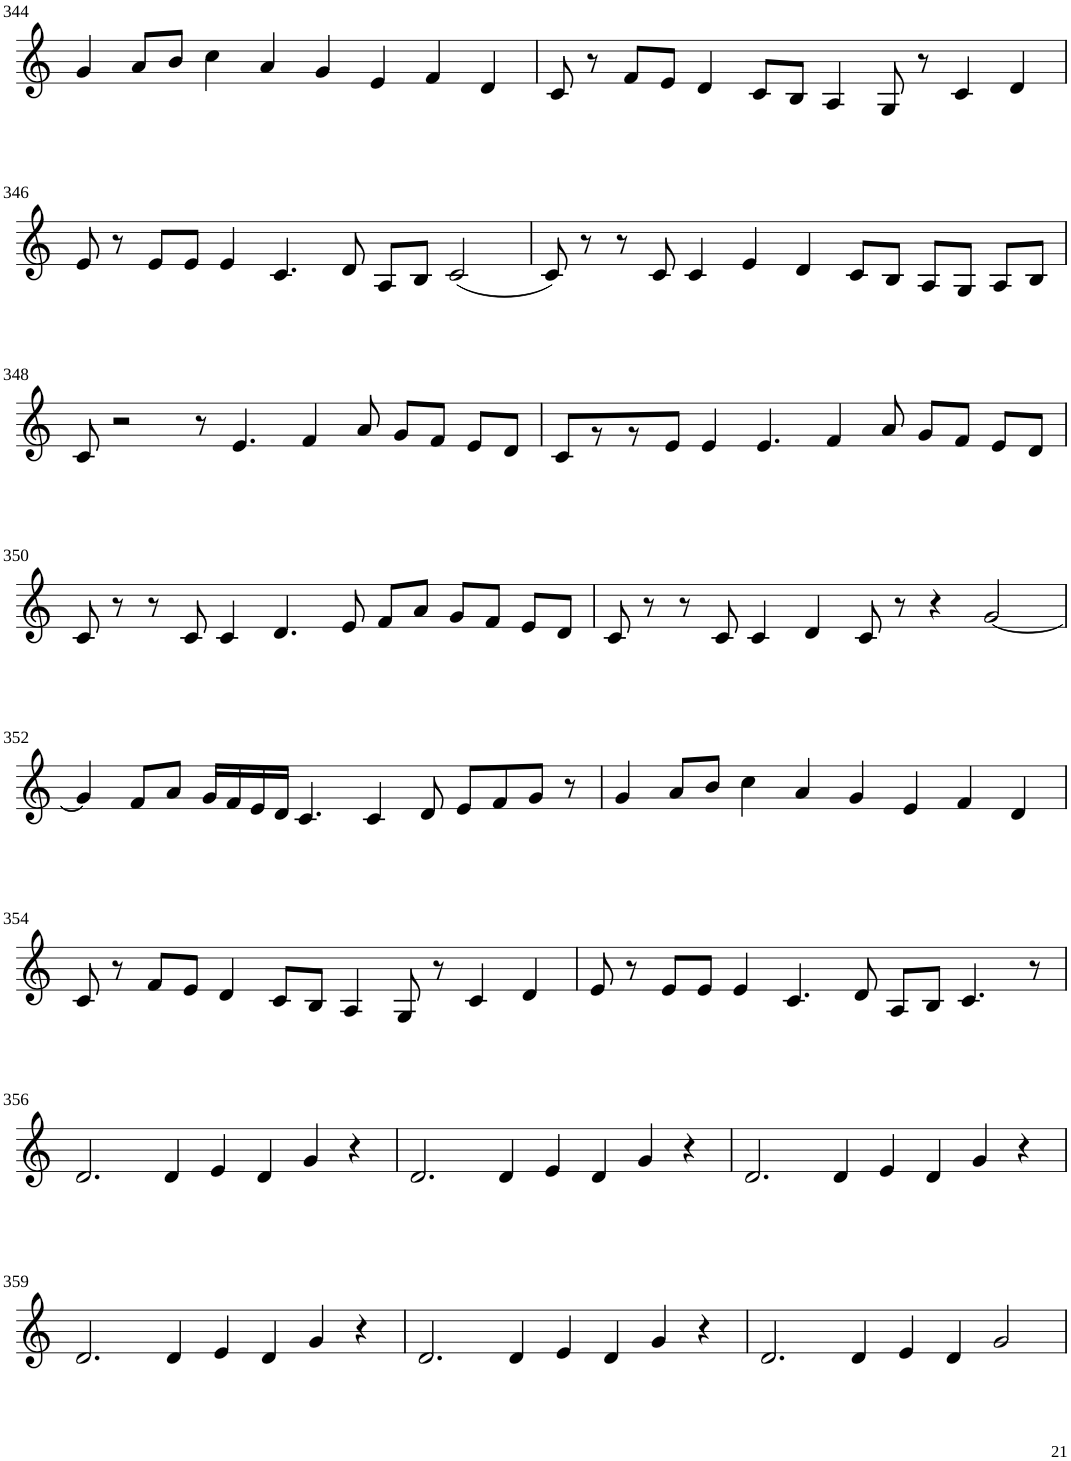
**kern
*part1
*staff1
*I"Violin
!!LO:PB:g=z
*clefG2
*k[]
*M8/4
=344
4g/
8a/L
8b/J
4cc\
4a/
4g/
4e/
4f/
4d/
=345
8c/
8r
8f/L
8e/J
4d/
8c/L
8B/J
4A/
8G/
8r
4c/
4d/
!!LO:LB:g=z
=346
8e/
8r
8e/L
8e/J
4e/
4.c/
8d/
8A/L
8B/J
(2c/
=347
8c/)
8r
8r
8c/
4c/
4e/
4d/
8c/L
8B/J
8A/L
8G/J
8A/L
8B/J
!!LO:LB:g=z
=348
8c/
2r
8r
4.e/
4f/
8a/
8g/L
8f/J
8e/L
8d/J
=349
8c/L
8r
8r
8e/J
4e/
4.e/
4f/
8a/
8g/L
8f/J
8e/L
8d/J
!!LO:LB:g=z
=350
8c/
8r
8r
8c/
4c/
4.d/
8e/
8f/L
8a/J
8g/L
8f/J
8e/L
8d/J
=351
8c/
8r
8r
8c/
4c/
4d/
8c/
8r
4r
[2g/
!!LO:LB:g=z
=352
4g/]
8f/L
8a/J
16g/LL
16f/
16e/
16d/JJ
4.c/
4c/
8d/
8e/L
8f/
8g/J
8r
=353
4g/
8a/L
8b/J
4cc\
4a/
4g/
4e/
4f/
4d/
!!LO:LB:g=z
=354
8c/
8r
8f/L
8e/J
4d/
8c/L
8B/J
4A/
8G/
8r
4c/
4d/
=355
8e/
8r
8e/L
8e/J
4e/
4.c/
8d/
8A/L
8B/J
4.c/
8r
!!LO:LB:g=z
=356
2.d/
4d/
4e/
4d/
4g/
4r
=357
2.d/
4d/
4e/
4d/
4g/
4r
=358
2.d/
4d/
4e/
4d/
4g/
4r
!!LO:LB:g=z
=359
2.d/
4d/
4e/
4d/
4g/
4r
=360
2.d/
4d/
4e/
4d/
4g/
4r
=361
2.d/
4d/
4e/
4d/
2g/
=
*-
